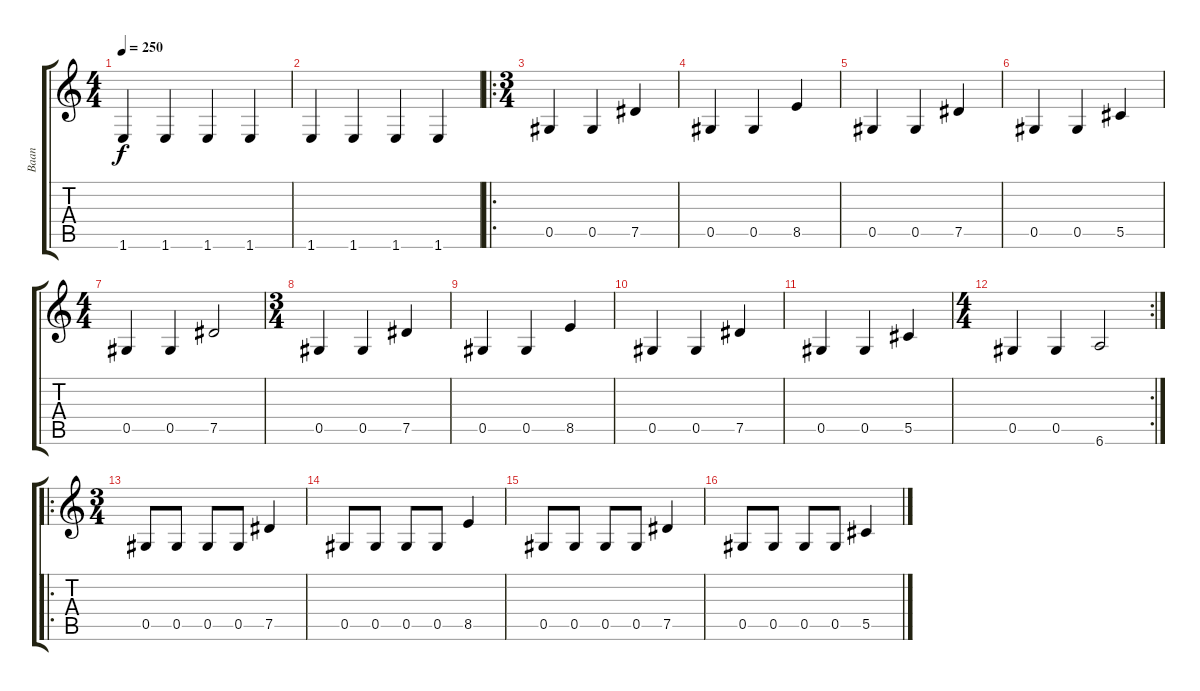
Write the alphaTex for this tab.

\track ("Baan" "Baan") {instrument electricbassfinger}
\staff {score tabs}
\tuning (Eb4 Bb3 Gb3 Db3 Ab2 Eb2) {hide}
\ts (4 4)
\tempo 250
\clef g2
\ks c
1.6.4{dy f} 1.6.4 1.6.4 1.6.4 |
1.6.4 1.6.4 1.6.4 1.6.4 |
\ro
\ts (3 4)
0.5.4 0.5.4 7.5.4 |
0.5.4 0.5.4 8.5.4 |
0.5.4 0.5.4 7.5.4 |
0.5.4 0.5.4 5.5.4 |
\ts (4 4)
0.5.4 0.5.4 7.5.2 |
\ts (3 4)
0.5.4 0.5.4 7.5.4 |
0.5.4 0.5.4 8.5.4 |
0.5.4 0.5.4 7.5.4 |
0.5.4 0.5.4 5.5.4 |
\rc 2
\ts (4 4)
0.5.4 0.5.4 6.6.2 |
\ro
\ts (3 4)
0.5.8 0.5.8 0.5.8 0.5.8 7.5.4 |
0.5.8 0.5.8 0.5.8 0.5.8 8.5.4 |
0.5.8 0.5.8 0.5.8 0.5.8 7.5.4 |
0.5.8 0.5.8 0.5.8 0.5.8 5.5.4
